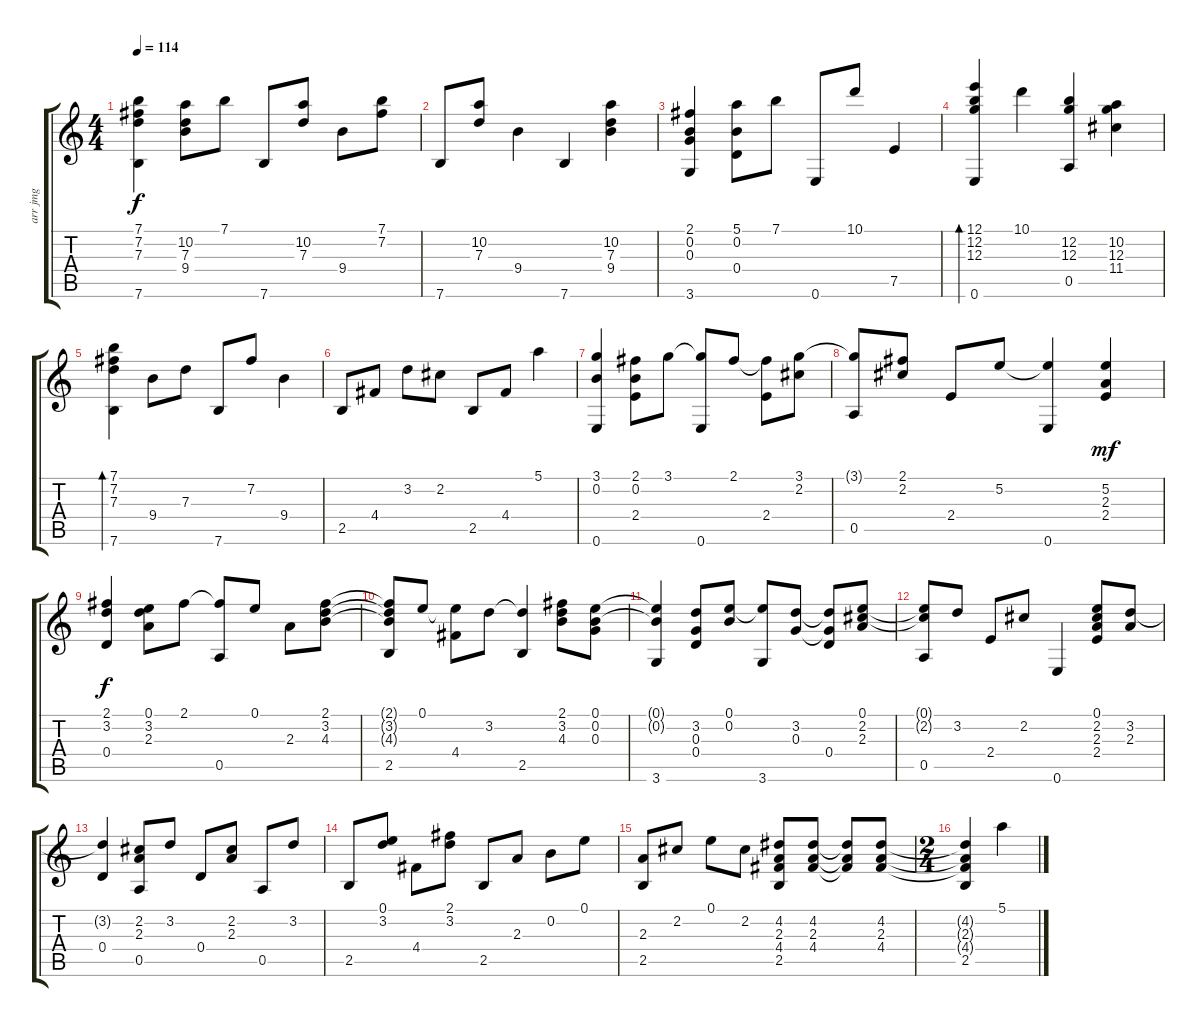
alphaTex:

\track ("arr jmg" "arr jmg") {instrument acousticguitarnylon}
\staff {score tabs}
\tuning (E4 B3 G3 D3 A2 E2) {hide}
\ts (4 4)
\tempo 114
\clef g2
\ks c
(7.1 7.2 7.3 7.6).4{dy f} (10.2 7.3 9.4).8 7.1.8 7.6.8 (10.2 7.3).8 9.4.8 (7.1 7.2).8 |
7.6.8 (10.2 7.3).8 9.4.4 7.6.4 (10.2 7.3 9.4).4 |
(2.1 0.2 0.3 3.6).4 (5.1 0.2 0.4).8 7.1.8 0.6.8 10.1.8 7.5.4 |
(12.1 12.2 12.3 0.6).4{bd 120} 10.1.4 (12.2 12.3 0.5).4 (10.2 12.3 11.4).4 |
(7.1 7.2 7.3 7.6).4{bd 120} 9.4.8 7.3.8 7.6.8 7.2.8 9.4.4 |
2.5.8 4.4.8 3.2.8 2.2.8 2.5.8 4.4.8 5.1.4 |
(3.1 0.2 0.6).4 (2.1 0.2 2.4).8 3.1.8 (3.1{t} 0.6).8 2.1.8 (2.1{t} 2.4).8 (3.1 2.2).8 |
(3.1{t} 0.5).8 (2.1 2.2).8 2.4.8 5.2.8 (5.2{t} 0.6).4 (5.2 2.3 2.4).4{dy mf} |
(2.1 3.2 0.4).4{dy f} (0.1 3.2 2.3).8 2.1.8 (2.1{t} 0.5).8 0.1.8 2.3.8 (2.1 3.2 4.3).8 |
(2.1{t} 3.2{t} 4.3{t} 2.5).8 0.1.8 (0.1{t} 4.4).8 3.2.8 (3.2{t} 2.5).4 (2.1 3.2 4.3).8 (0.1 0.2 0.3).8 |
(0.1{t} 0.2{t} 3.6).4 (3.2 0.3 0.4).8 (0.1 0.2).8 (0.1{t} 3.6).8 (3.2 0.3).8 (3.2{t} 0.3{t} 0.4).8 (0.1 2.2 2.3).8 |
(0.1{t} 2.2{t} 0.5).8 3.2.8 2.4.8 2.2.8 0.6.4 (0.1 2.2 2.3 2.4).8 (3.2 2.3).8 |
(3.2{t} 0.4).4 (2.2 2.3 0.5).8 3.2.8 0.4.8 (2.2 2.3).8 0.5.8 3.2.8 |
2.5.8 (0.1 3.2).8 4.4.8 (2.1 3.2).8 2.5.8 2.3.8 0.2.8 0.1.8 |
(2.3 2.5).8 2.2.8 0.1.8 2.2.8 (4.2 2.3 4.4 2.5).8 (4.2 2.3 4.4).8 (4.2{t} 2.3{t} 4.4{t}).8 (4.2 2.3 4.4).8 |
\ts (2 4)
(4.2{t} 2.3{t} 4.4{t} 2.5).4 5.1.4
